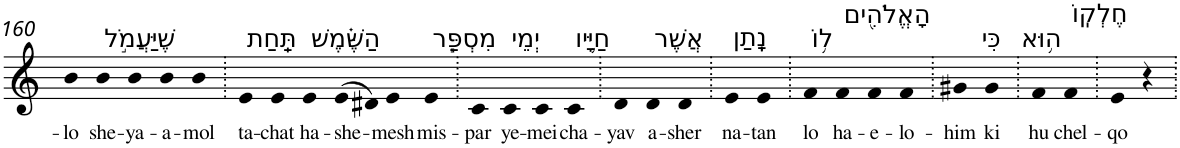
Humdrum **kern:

**kern	**text
*part1	*part1
*staff1	*staff1
*I"Piano	*
*I'Pno	*
!!LO:PB:g=z
*clefG2	*
*k[]	*
=160	=160
!	!LO:LY:b
4b	-lo
!LO:TX:a:t=שֶׁיַּעֲמֹ֣ל	!
!	!LO:LY:b
4b	she-
!	!LO:LY:b
4b	-ya-
!	!LO:LY:b
4b	-a-
!	!LO:LY:b
4b	-mol
=161.	=161.
!LO:TX:a:t=תַּֽחַת	!
!	!LO:LY:b
4e	ta-
!	!LO:LY:b
4e	-chat
!LO:TX:a:t=הַשֶּׁ֗מֶשׁ	!
!	!LO:LY:b
4e	ha-
!	!LO:LY:b
(>8e	-she-
8d#X)	.
!	!LO:LY:b
4e	-mesh
!LO:TX:a:t=מִסְפַּ֧ר	!
!	!LO:LY:b
4e	mis-
=162.	=162.
!	!LO:LY:b
4c	-par
!LO:TX:a:t=יְמֵי	!
!	!LO:LY:b
4c	ye-
!	!LO:LY:b
4c	-mei
!LO:TX:a:t=חַיָּ֛יו	!
!	!LO:LY:b
4c	cha-
=163.	=163.
!	!LO:LY:b
4d	-yav
!LO:TX:a:t=אֲשֶׁר	!
!	!LO:LY:b
4d	a-
!	!LO:LY:b
4d	-sher
=164.	=164.
!LO:TX:a:t=נָֽתַן	!
!	!LO:LY:b
4e	na-
!	!LO:LY:b
4e	-tan
=165.	=165.
!LO:TX:a:t=ל֥וֹ	!
!	!LO:LY:b
4f	lo
!LO:TX:a:t=הָאֱלֹהִ֖ים	!
!	!LO:LY:b
4f	ha-
!	!LO:LY:b
4f	-e-
!	!LO:LY:b
4f	-lo-
=166.	=166.
!	!LO:LY:b
4g#X	-him
!LO:TX:a:t=כִּי	!
!	!LO:LY:b
4g#	ki
=167.	=167.
!LO:TX:a:t=ה֥וּא	!
!	!LO:LY:b
4f	hu
!LO:TX:a:t=חֶלְקֽוֹ	!
!	!LO:LY:b
4f	chel-
=168.	=168.
!	!LO:LY:b
4e	-qo
4r	.
=.	=.
*-	*-
